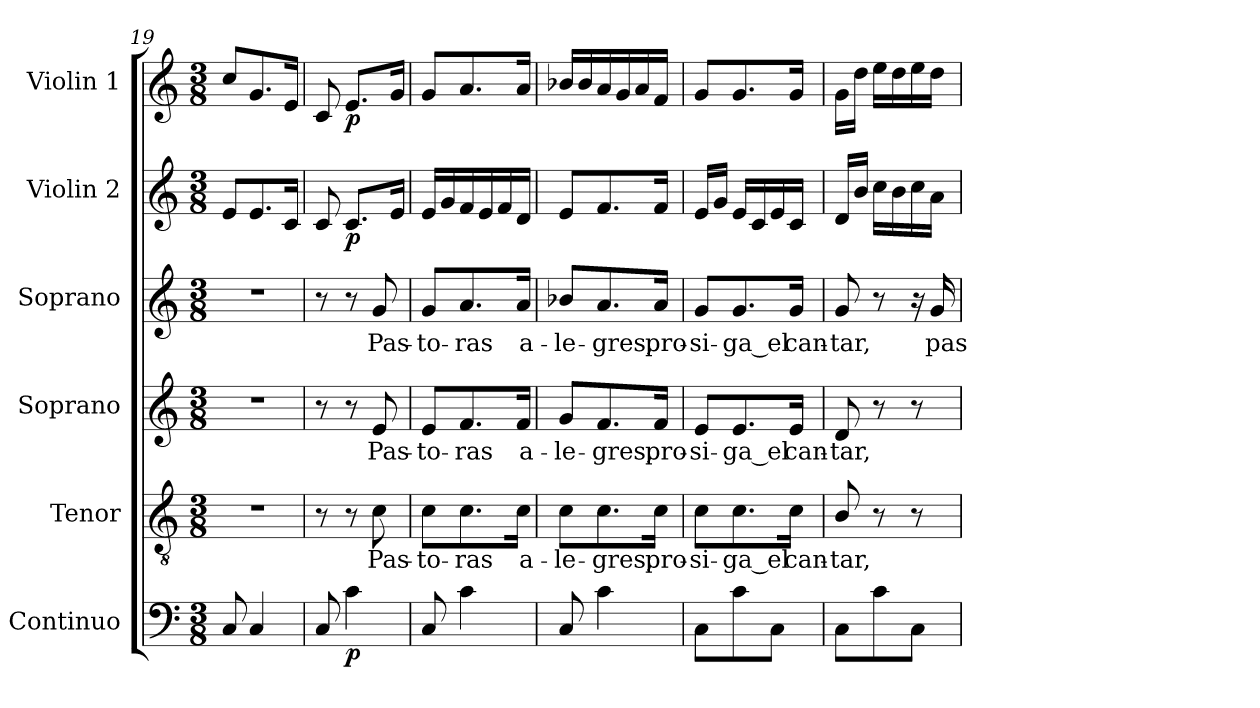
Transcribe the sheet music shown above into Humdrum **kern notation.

**kern	**dynam	**kern	**text	**kern	**text	**kern	**text	**kern	**dynam	**kern	**dynam
*part6	*part6	*part5	*part5	*part4	*part4	*part3	*part3	*part2	*part2	*part1	*part1
*staff6	*staff6	*staff5	*staff5	*staff4	*staff4	*staff3	*staff3	*staff2	*staff2	*staff1	*staff1
*I"Continuo	*	*I"Tenor	*	*I"Soprano	*	*I"Soprano	*	*I"Violin 2	*	*I"Violin 1	*
*I'Cont.	*	*I'T.	*	*I'A.	*	*I'S.	*	*I'Vln. 2	*	*I'Vln. 1	*
*clefF4	*	*clefGv2	*	*clefG2	*	*clefG2	*	*clefG2	*	*clefG2	*
*	*	*ITrd7c12	*	*	*	*	*	*	*	*	*
*k[]	*	*k[]	*	*k[]	*	*k[]	*	*k[]	*	*k[]	*
*C:	*	*C:	*	*C:	*	*C:	*	*C:	*	*C:	*
*M3/8	*	*M3/8	*	*M3/8	*	*M3/8	*	*M3/8	*	*M3/8	*
=19	=19	=19	=19	=19	=19	=19	=19	=19	=19	=19	=19
!	!	!LO:N:vis=1	!	!LO:N:vis=1	!	!LO:N:vis=1	!	!	!	!	!
8Ci/	.	4.r	.	4.r	.	4.r	.	8ei/L	.	8cci/L	.
4Ci/	.	.	.	.	.	.	.	8.ei/	.	8.gi/	.
.	.	.	.	.	.	.	.	16ci/Jk	.	16ei/Jk	.
!!LO:PB:g=z
=20	=20	=20	=20	=20	=20	=20	=20	=20	=20	=20	=20
8Ci/	.	8r	.	8r	.	8r	.	8ci/	.	8ci/	.
4ci\	p	8r	.	8r	.	8r	.	8.ci/L	p	8.ei/L	p
!	!	!	!LO:LY:b:color=#000000	!	!	!	!	!	!	!	!
!	!	!	!	!	!LO:LY:b:color=#000000	!	!	!	!	!	!
!	!	!	!	!	!	!	!LO:LY:b:color=#000000	!	!	!	!
.	.	8Ci\	Pas-	8ei/	Pas-	8gi/	Pas-	.	.	.	.
.	.	.	.	.	.	.	.	16ei/Jk	.	16gi/Jk	.
=21	=21	=21	=21	=21	=21	=21	=21	=21	=21	=21	=21
!	!	!	!LO:LY:b:color=#000000	!	!	!	!	!	!	!	!
!	!	!	!	!	!LO:LY:b:color=#000000	!	!	!	!	!	!
!	!	!	!	!	!	!	!LO:LY:b:color=#000000	!	!	!	!
8Ci/	.	8Ci\L	-to-	8ei/L	-to-	8gi/L	-to-	16ei/LL	.	8gi/L	.
.	.	.	.	.	.	.	.	16gi/	.	.	.
!	!	!	!LO:LY:b:color=#000000	!	!	!	!	!	!	!	!
!	!	!	!	!	!LO:LY:b:color=#000000	!	!	!	!	!	!
!	!	!	!	!	!	!	!LO:LY:b:color=#000000	!	!	!	!
4ci\	.	8.Ci\	-ras	8.fi/	-ras	8.ai/	-ras	16fi/	.	8.ai/	.
.	.	.	.	.	.	.	.	16ei/	.	.	.
.	.	.	.	.	.	.	.	16fi/	.	.	.
!	!	!	!LO:LY:b:color=#000000	!	!	!	!	!	!	!	!
!	!	!	!	!	!LO:LY:b:color=#000000	!	!	!	!	!	!
!	!	!	!	!	!	!	!LO:LY:b:color=#000000	!	!	!	!
.	.	16Ci\Jk	a-	16fi/Jk	a-	16ai/Jk	a-	16di/JJ	.	16ai/Jk	.
=22	=22	=22	=22	=22	=22	=22	=22	=22	=22	=22	=22
!	!	!	!LO:LY:b:color=#000000	!	!	!	!	!	!	!	!
!	!	!	!	!	!LO:LY:b:color=#000000	!	!	!	!	!	!
!	!	!	!	!	!	!	!LO:LY:b:color=#000000	!	!	!	!
8Ci/	.	8Ci\L	-le-	8gi/L	-le-	8b-Xi/L	-le-	8ei/L	.	16b-Xi/LL	.
.	.	.	.	.	.	.	.	.	.	16b-i/	.
!	!	!	!LO:LY:b:color=#000000	!	!	!	!	!	!	!	!
!	!	!	!	!	!LO:LY:b:color=#000000	!	!	!	!	!	!
!	!	!	!	!	!	!	!LO:LY:b:color=#000000	!	!	!	!
4ci\	.	8.Ci\	-gres,	8.fi/	-gres,	8.ai/	-gres,	8.fi/	.	16ai/	.
.	.	.	.	.	.	.	.	.	.	16gi/	.
.	.	.	.	.	.	.	.	.	.	16ai/	.
!	!	!	!LO:LY:b:color=#000000	!	!	!	!	!	!	!	!
!	!	!	!	!	!LO:LY:b:color=#000000	!	!	!	!	!	!
!	!	!	!	!	!	!	!LO:LY:b:color=#000000	!	!	!	!
.	.	16Ci\Jk	pro-	16fi/Jk	pro-	16ai/Jk	pro-	16fi/Jk	.	16fi/JJ	.
=23	=23	=23	=23	=23	=23	=23	=23	=23	=23	=23	=23
!	!	!	!LO:LY:b:color=#000000	!	!	!	!	!	!	!	!
!	!	!	!	!	!LO:LY:b:color=#000000	!	!	!	!	!	!
!	!	!	!	!	!	!	!LO:LY:b:color=#000000	!	!	!	!
8Ci\L	.	8Ci\L	-si-	8ei/L	-si-	8gi/L	-si-	16ei/LL	.	8gi/L	.
.	.	.	.	.	.	.	.	16gi/JJ	.	.	.
!	!	!	!LO:LY:b:color=#000000	!	!	!	!	!	!	!	!
!	!	!	!	!	!LO:LY:b:color=#000000	!	!	!	!	!	!
!	!	!	!	!	!	!	!LO:LY:b:color=#000000	!	!	!	!
8ci\	.	8.Ci\	-ga_el	8.ei/	-ga_el	8.gi/	-ga_el	16ei/LL	.	8.gi/	.
.	.	.	.	.	.	.	.	16ci/	.	.	.
8Ci\J	.	.	.	.	.	.	.	16ei/	.	.	.
!	!	!	!LO:LY:b:color=#000000	!	!	!	!	!	!	!	!
!	!	!	!	!	!LO:LY:b:color=#000000	!	!	!	!	!	!
!	!	!	!	!	!	!	!LO:LY:b:color=#000000	!	!	!	!
.	.	16Ci\Jk	can-	16ei/Jk	can-	16gi/Jk	can-	16ci/JJ	.	16gi/Jk	.
=24	=24	=24	=24	=24	=24	=24	=24	=24	=24	=24	=24
!	!	!	!LO:LY:b:color=#000000	!	!	!	!	!	!	!	!
!	!	!	!	!	!LO:LY:b:color=#000000	!	!	!	!	!	!
!	!	!	!	!	!	!	!LO:LY:b:color=#000000	!	!	!	!
8Ci\L	.	8BBi/	-tar,	8di/	-tar,	8gi/	-tar,	16di/LL	.	16gi\LL	.
.	.	.	.	.	.	.	.	16bi/JJ	.	16ddi\JJ	.
8ci\	.	8r	.	8r	.	8r	.	16cci\LL	.	16eei\LL	.
.	.	.	.	.	.	.	.	16bi\	.	16ddi\	.
8Ci\J	.	8r	.	8r	.	16r	.	16cci\	.	16eei\	.
!	!	!	!	!	!	!	!LO:LY:b:color=#000000	!	!	!	!
.	.	.	.	.	.	16gi/	pas-	16ai\JJ	.	16ddi\JJ	.
=	=	=	=	=	=	=	=	=	=	=	=
*-	*-	*-	*-	*-	*-	*-	*-	*-	*-	*-	*-
